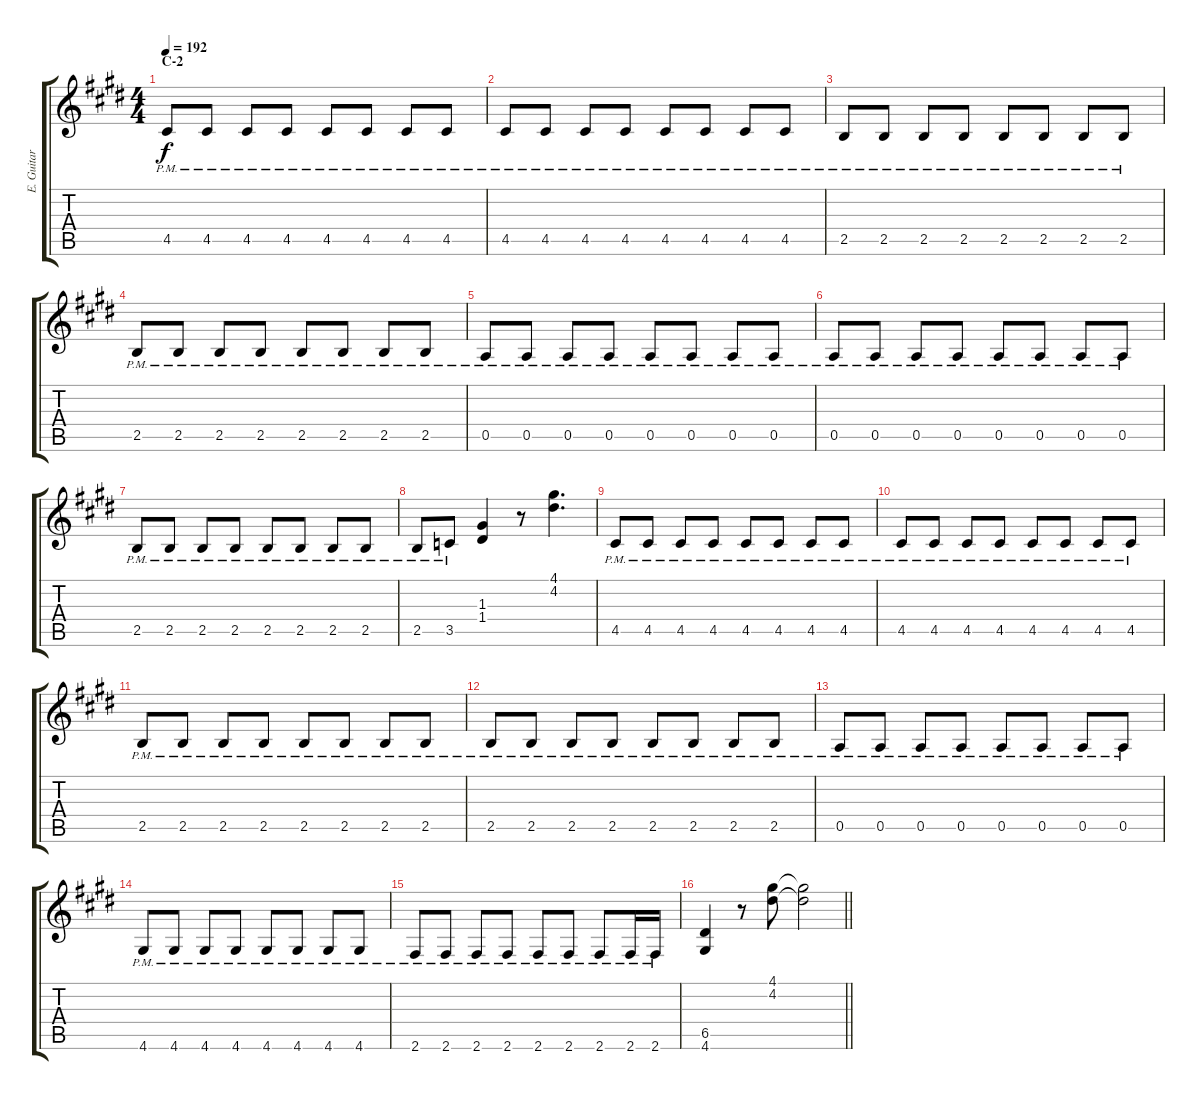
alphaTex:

\track ("E. Guitar I" "E. Guitar ") {instrument overdrivenguitar}
\staff {score tabs}
\tuning (E4 B3 G3 D3 A2 E2) {hide}
\ts (4 4)
\section ("" "C-2")
\tempo 192
\clef g2
\ks e
4.5{pm}.8{dy f} 4.5{pm}.8 4.5{pm}.8 4.5{pm}.8 4.5{pm}.8 4.5{pm}.8 4.5{pm}.8 4.5{pm}.8 |
4.5{pm}.8 4.5{pm}.8 4.5{pm}.8 4.5{pm}.8 4.5{pm}.8 4.5{pm}.8 4.5{pm}.8 4.5{pm}.8 |
2.5{pm}.8 2.5{pm}.8 2.5{pm}.8 2.5{pm}.8 2.5{pm}.8 2.5{pm}.8 2.5{pm}.8 2.5{pm}.8 |
2.5{pm}.8 2.5{pm}.8 2.5{pm}.8 2.5{pm}.8 2.5{pm}.8 2.5{pm}.8 2.5{pm}.8 2.5{pm}.8 |
0.5{pm}.8 0.5{pm}.8 0.5{pm}.8 0.5{pm}.8 0.5{pm}.8 0.5{pm}.8 0.5{pm}.8 0.5{pm}.8 |
0.5{pm}.8 0.5{pm}.8 0.5{pm}.8 0.5{pm}.8 0.5{pm}.8 0.5{pm}.8 0.5{pm}.8 0.5{pm}.8 |
2.5{pm}.8 2.5{pm}.8 2.5{pm}.8 2.5{pm}.8 2.5{pm}.8 2.5{pm}.8 2.5{pm}.8 2.5{pm}.8 |
2.5{pm}.8 3.5{pm}.8 (1.3 1.4).4 r.8 (4.1 4.2).4{d} |
4.5{pm}.8 4.5{pm}.8 4.5{pm}.8 4.5{pm}.8 4.5{pm}.8 4.5{pm}.8 4.5{pm}.8 4.5{pm}.8 |
4.5{pm}.8 4.5{pm}.8 4.5{pm}.8 4.5{pm}.8 4.5{pm}.8 4.5{pm}.8 4.5{pm}.8 4.5{pm}.8 |
2.5{pm}.8 2.5{pm}.8 2.5{pm}.8 2.5{pm}.8 2.5{pm}.8 2.5{pm}.8 2.5{pm}.8 2.5{pm}.8 |
2.5{pm}.8 2.5{pm}.8 2.5{pm}.8 2.5{pm}.8 2.5{pm}.8 2.5{pm}.8 2.5{pm}.8 2.5{pm}.8 |
0.5{pm}.8 0.5{pm}.8 0.5{pm}.8 0.5{pm}.8 0.5{pm}.8 0.5{pm}.8 0.5{pm}.8 0.5{pm}.8 |
4.6{pm}.8 4.6{pm}.8 4.6{pm}.8 4.6{pm}.8 4.6{pm}.8 4.6{pm}.8 4.6{pm}.8 4.6{pm}.8 |
2.6{pm}.8 2.6{pm}.8 2.6{pm}.8 2.6{pm}.8 2.6{pm}.8 2.6{pm}.8 2.6{pm}.8 2.6{pm}.16 2.6{pm}.16 |
\barLineRight lightlight
(6.5 4.6).4 r.8 (4.1 4.2).8 (4.1{t} 4.2{t}).2
